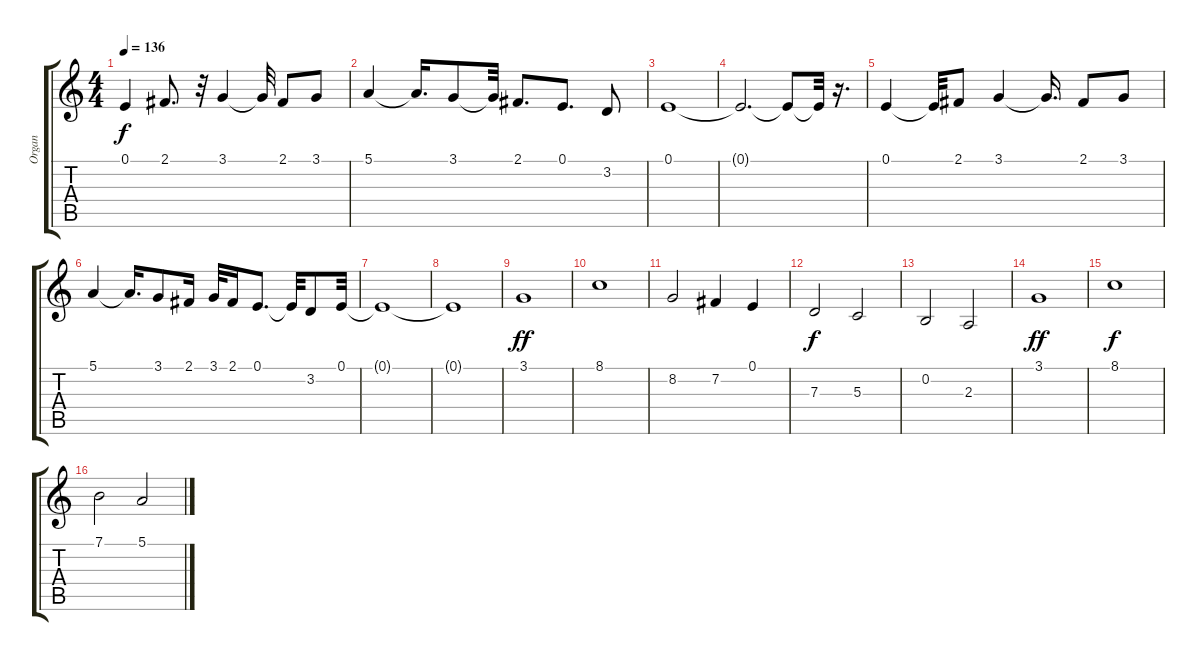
\track ("Organ" "Organ") {instrument stringensemble2}
\staff {score tabs}
\tuning (E4 B3 G3 D3 A2 E2) {hide}
\ts (4 4)
\tempo 136
\clef g2
\ks c
0.1.4{dy f} 2.1.8{d} r.32 3.1.4 3.1{t}.32 2.1.8 3.1.8 |
5.1.4 5.1{t}.16{d} 3.1.8 3.1{t}.32 2.1.8{d} 0.1.8{d} 3.2.8 |
0.1.1 |
0.1{t}.2{d} 0.1{t}.8 0.1{t}.32 r.16{d} |
0.1.4 0.1{t}.32 2.1.8 3.1.4 3.1{t}.16{d} 2.1.8 3.1.8 |
5.1.4 5.1{t}.16{d} 3.1.8 2.1.16 3.1.32 2.1.16 0.1.8{d} 0.1{t}.32 3.2.8 0.1.32 |
0.1{t}.1 |
0.1{t}.1 |
3.1.1{dy ff} |
8.1.1 |
8.2.2 7.2.4 0.1.4 |
7.3.2{dy f} 5.3.2 |
0.2.2 2.3.2 |
3.1.1{dy ff} |
8.1.1{dy f} |
7.1.2 5.1.2
